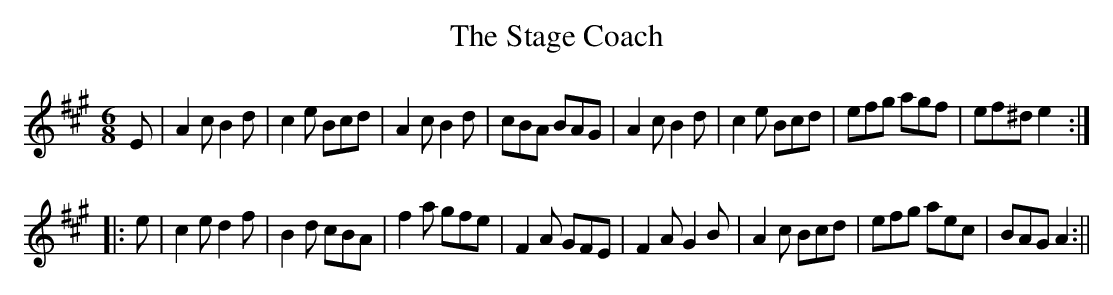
X:1
T:Stage Coach, The
M:6/8
L:1/8
K:A
E|A2c B2d|c2e Bcd|A2c B2d|cBA BAG|A2c B2d|c2e Bcd|efg agf|ef^d e2:|
|:e|c2e d2f|B2d cBA|f2a gfe|F2A GFE|F2A G2B|A2c Bcd|efg aec|BAG A2:||
